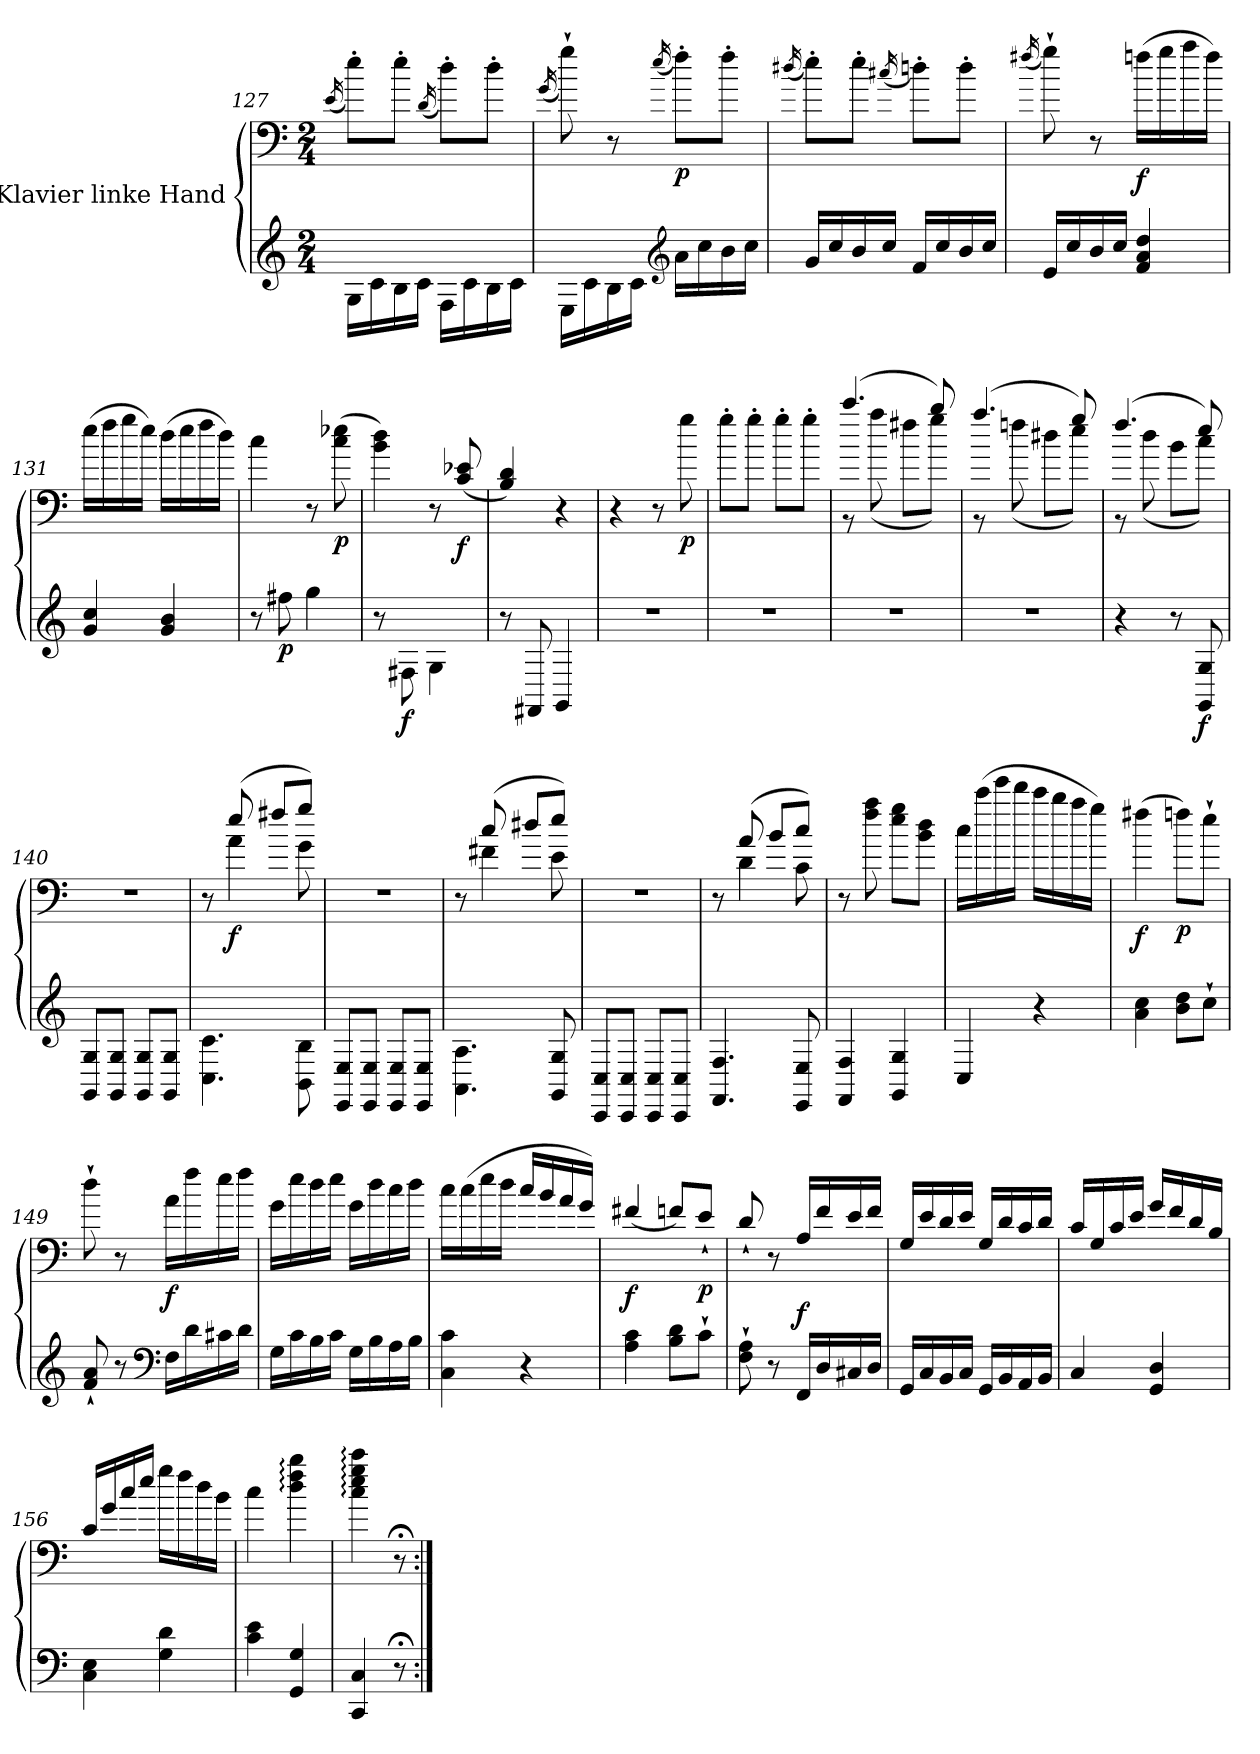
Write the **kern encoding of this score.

**kern	**kern	**dynam
*part1	*part1	*part1
*staff2	*staff1	*staff1/2
*I"Klavier linke Hand	*	*
*clefG2	*clefF4	*
*k[]	*k[]	*
*M2/4	*M2/4	*
=127	=127	=127
.	(<16qe/	.
16G\LL	8ee'\L)	.
16c\	.	.
16B\	8ee'\J	.
16c\JJ	.	.
.	(<16qd/	.
16F\LL	8dd'\L)	.
16c\	.	.
16B\	8dd'\J	.
16c\JJ	.	.
=128	=128	=128
.	(<16qg/	.
16E\LL	8gg`\)	.
16c\	.	.
16B\	8r	.
16c\JJ	.	.
*clefG2	*	*
.	(<16qee/	.
!	!	!LO:DY:b
16a\LL	8ff'\L)	p
16cc\	.	.
16b\	8ff'\J	.
16cc\JJ	.	.
=129	=129	=129
.	(<16qdd#X/	.
16g/LL	8ee'\L)	.
16cc/	.	.
16b/	8ee'\J	.
16cc/JJ	.	.
.	(<16qcc#X/	.
16f/LL	8ddn'\L)	.
16cc/	.	.
16b/	8dd'\J	.
16cc/JJ	.	.
=130	=130	=130
.	(<16qff#X/	.
16e/LL	8gg`\)	.
16cc/	.	.
16b/	8r	.
16cc/JJ	.	.
!	!	!LO:DY:b
4f/ 4a/ 4dd/	(>16ffn\LL	f
.	16gg\	.
.	16aa\	.
.	16ff\JJ)	.
=131	=131	=131
4g/ 4cc/	(>16ee\LL	.
.	16ff\	.
.	16gg\	.
.	16ee\JJ)	.
4g/ 4b/	(>16dd\LL	.
.	16ee\	.
.	16ff\	.
.	16dd\JJ)	.
=132	=132	=132
8r	4cc\	.
!	!	!LO:DY:b=2
8ff#X\	.	p
4gg\	8r	.
!	!	!LO:DY:b
.	(>8cc\ 8ee-X\	p
=133	=133	=133
8r	4b\ 4dd\)	.
!	!	!LO:DY:b=2
8F#X\	.	f
4G\	8r	.
!	!	!LO:DY:b
.	(<8c/ 8e-X/	f
=134	=134	=134
8r	4B/ 4d/)	.
8FF#X/	.	.
4GG/	4r	.
=135	=135	=135
2r	4r	.
.	8r	.
!	!	!LO:DY:b
.	8gg\	p
=136	=136	=136
2r	8gg'\L	.
.	8gg'\J	.
.	8gg'\L	.
.	8gg'\J	.
=137	=137	=137
*	*^	*
2r	(>4.ccc/	8r	.
.	.	(<8aa\	.
.	.	8ff#X\L	.
.	8bb/)	8gg\J)	.
=138	=138	=138	=138
2r	(>4.aa/	8r	.
.	.	(<8ffn\	.
.	.	8dd#X\L	.
.	8gg/)	8ee\J)	.
=139	=139	=139	=139
4r	(>4.ff/	8r	.
.	.	(<8dd\	.
8r	.	8b\L	.
!	!	!	!LO:DY:b=2
8GG/ 8G/	8ee/)	8cc\J)	f
*	*v	*v	*
=140	=140	=140
8GG/ 8G/L	2r	.
8GG/ 8G/J	.	.
8GG/ 8G/L	.	.
8GG/ 8G/J	.	.
=141	=141	=141
*	*^	*
4.C\ 4.c\	8r	8ryy	.
!	!	!	!LO:DY:b
.	(>8ee/	4a\	f
.	8ff#X/L	.	.
8BB\ 8B\	8gg/J)	8g\	.
*	*v	*v	*
=142	=142	=142
8EE/ 8E/L	2r	.
8EE/ 8E/J	.	.
8EE/ 8E/L	.	.
8EE/ 8E/J	.	.
=143	=143	=143
*	*^	*
4.AA\ 4.A\	8r	8ryy	.
.	(>8cc/	4f#X\	.
.	8dd#X/L	.	.
8GG/ 8G/	8ee/J)	8e\	.
*	*v	*v	*
=144	=144	=144
8CC/ 8C/L	2r	.
8CC/ 8C/J	.	.
8CC/ 8C/L	.	.
8CC/ 8C/J	.	.
=145	=145	=145
*	*^	*
4.FF/ 4.F/	8r	8ryy	.
.	(>8a/	4d\	.
.	8b/L	.	.
8EE/ 8E/	8cc/J)	8c\	.
*	*v	*v	*
=146	=146	=146
4FF/ 4F/	8r	.
.	8ff\ 8aa\	.
4GG/ 4G/	8ee\ 8gg\L	.
.	8b\ 8dd\J	.
=147	=147	=147
4C/	16cc\LL	.
.	(>16ccc\	.
.	16eee\	.
.	16ddd\JJ	.
4r	16ccc\LL	.
.	16bb\	.
.	16aa\	.
.	16gg\JJ)	.
=148	=148	=148
!	!	!LO:DY:b
4a\ 4cc\	(>4ff#X\	f
!	!	!LO:DY:b
8b\ 8dd\L	8ffn\L)	p
8cc`\J	8ee`\J	.
=149	=149	=149
8f/` 8a/`	8dd`\	.
8r	8r	.
*clefF4	*	*
!	!	!LO:DY:b
16F\LL	16a\LL	f
16d\	16ff\	.
16c#X\	16ee\	.
16d\JJ	16ff\JJ	.
=150	=150	=150
16G\LL	16g\LL	.
16c\	16ee\	.
16B\	16dd\	.
16c\JJ	16ee\JJ	.
16G\LL	16g\LL	.
16B\	16dd\	.
16A\	16cc\	.
16B\JJ	16dd\JJ	.
=151	=151	=151
4C\ 4c\	16cc\LL	.
.	(>16cc\	.
.	16ee\	.
.	16dd\JJ	.
4r	16cc/LL	.
.	16b/	.
.	16a/	.
.	16g/JJ)	.
=152	=152	=152
!	!	!LO:DY:b
4A\ 4c\	(<4f#X/	f
8B\ 8d\L	8fn/L)	.
!	!	!LO:DY:b
8c`\J	8e`/J	p
=153	=153	=153
8F\` 8A\`	8d`/	.
8r	8r	.
!	!	!LO:DY:a=2
16FF/LL	16A/LL	f
16D/	16f/	.
16C#X/	16e/	.
16D/JJ	16f/JJ	.
=154	=154	=154
16GG/LL	16G/LL	.
16C/	16e/	.
16BB/	16d/	.
16C/JJ	16e/JJ	.
16GG/LL	16G/LL	.
16BB/	16d/	.
16AA/	16c/	.
16BB/JJ	16d/JJ	.
=155	=155	=155
4C/	16c/LL	.
.	16G/	.
.	16c/	.
.	16e/JJ	.
4GG/ 4D/	16g/LL	.
.	16f/	.
.	16d/	.
.	16B/JJ	.
=156	=156	=156
4C\ 4E\	16c/LL	.
.	16g/	.
.	16cc/	.
.	16ee/JJ	.
4G\ 4d\	16gg\LL	.
.	16ff\	.
.	16dd\	.
.	16b\JJ	.
=157	=157	=157
4c\ 4e\	4cc\	.
4GG/ 4G/	4dd\: 4ff\: 4bb\:	.
=158	=158	=158
4CC/ 4C/	4cc\: 4ee\: 4gg\: 4ccc\:	.
8r;	8r;<	.
=:|!	=:|!	=:|!
*-	*-	*-
